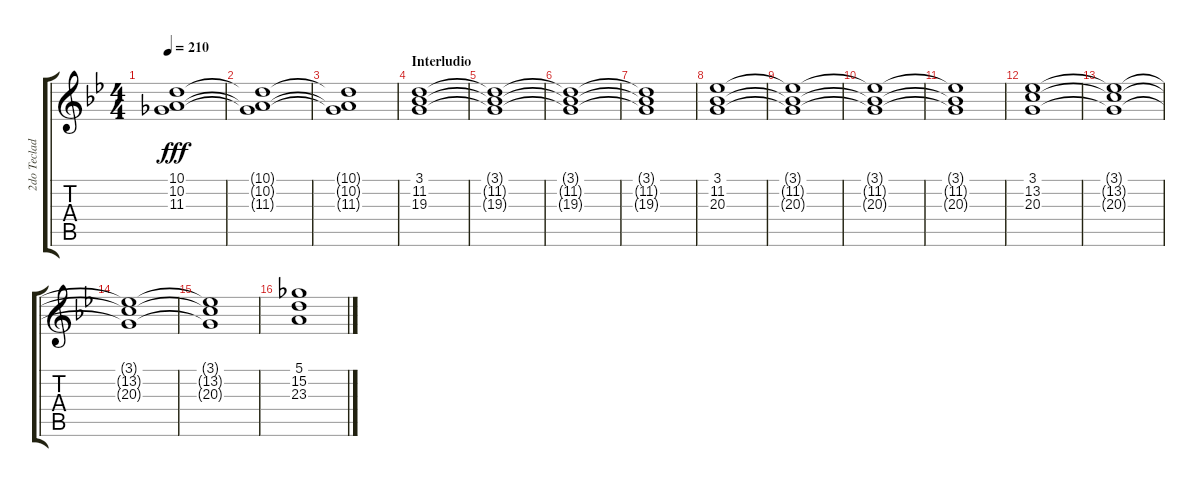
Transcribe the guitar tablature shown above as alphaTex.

\track ("2do Teclado (dual)" "2do Teclad") {instrument choiraahs}
\staff {score tabs}
\tuning (E4 B3 G3 D3 A2 E2) {hide}
\ts (4 4)
\tempo 210
\clef g2
\ks gminor
(10.1 10.2 11.3).1{dy fff} |
(10.1{t} 10.2{t} 11.3{t}).1 |
(10.1{t} 10.2{t} 11.3{t}).1 |
\section ("" "Interludio")
(3.1 11.2 19.3).1 |
(3.1{t} 11.2{t} 19.3{t}).1 |
(3.1{t} 11.2{t} 19.3{t}).1 |
(3.1{t} 11.2{t} 19.3{t}).1 |
(3.1 11.2 20.3).1 |
(3.1{t} 11.2{t} 20.3{t}).1 |
(3.1{t} 11.2{t} 20.3{t}).1 |
(3.1{t} 11.2{t} 20.3{t}).1 |
(3.1 13.2 20.3).1 |
(3.1{t} 13.2{t} 20.3{t}).1 |
(3.1{t} 13.2{t} 20.3{t}).1 |
(3.1{t} 13.2{t} 20.3{t}).1 |
(5.1 15.2 23.3).1
